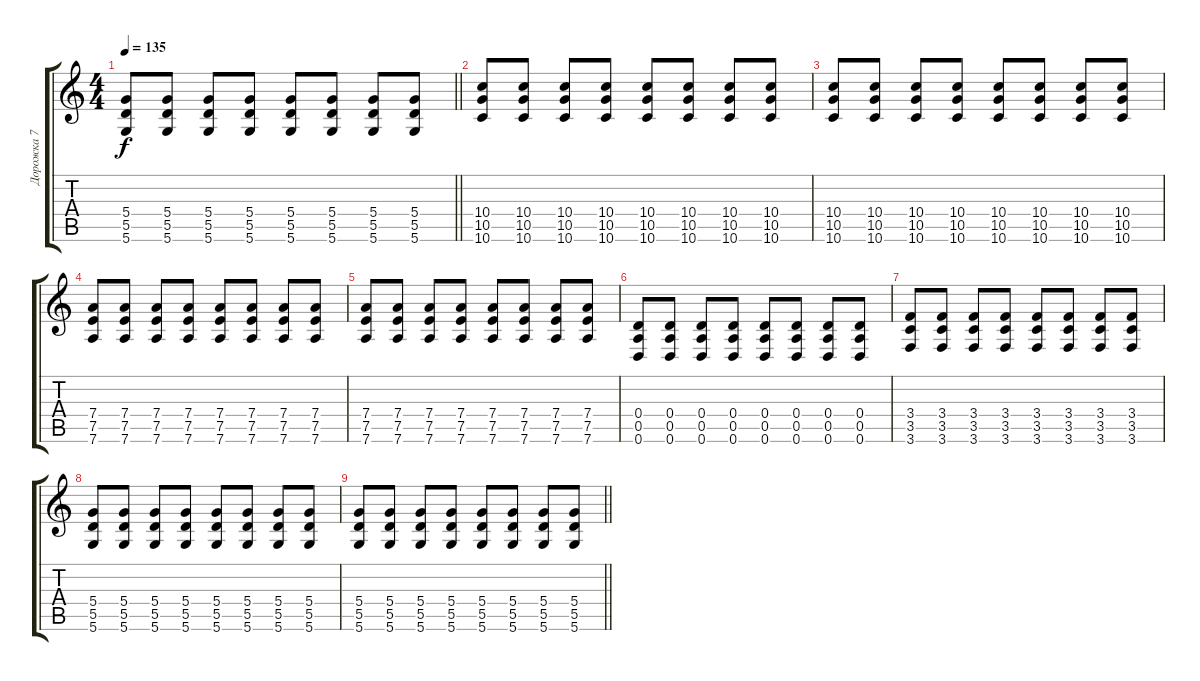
\track ("Дорожка 7" "Дорожка 7") {instrument distortionguitar}
\staff {score tabs}
\tuning (E4 B3 G3 D3 A2 D2) {hide}
\ts (4 4)
\tempo 135
\clef g2
\barLineRight lightlight
\ks c
(5.4 5.5 5.6).8{dy f} (5.4 5.5 5.6).8 (5.4 5.5 5.6).8 (5.4 5.5 5.6).8 (5.4 5.5 5.6).8 (5.4 5.5 5.6).8 (5.4 5.5 5.6).8 (5.4 5.5 5.6).8 |
(10.4 10.5 10.6).8 (10.4 10.5 10.6).8 (10.4 10.5 10.6).8 (10.4 10.5 10.6).8 (10.4 10.5 10.6).8 (10.4 10.5 10.6).8 (10.4 10.5 10.6).8 (10.4 10.5 10.6).8 |
(10.4 10.5 10.6).8 (10.4 10.5 10.6).8 (10.4 10.5 10.6).8 (10.4 10.5 10.6).8 (10.4 10.5 10.6).8 (10.4 10.5 10.6).8 (10.4 10.5 10.6).8 (10.4 10.5 10.6).8 |
(7.4 7.5 7.6).8 (7.4 7.5 7.6).8 (7.4 7.5 7.6).8 (7.4 7.5 7.6).8 (7.4 7.5 7.6).8 (7.4 7.5 7.6).8 (7.4 7.5 7.6).8 (7.4 7.5 7.6).8 |
(7.4 7.5 7.6).8 (7.4 7.5 7.6).8 (7.4 7.5 7.6).8 (7.4 7.5 7.6).8 (7.4 7.5 7.6).8 (7.4 7.5 7.6).8 (7.4 7.5 7.6).8 (7.4 7.5 7.6).8 |
(0.4 0.5 0.6).8{volume 8} (0.4 0.5 0.6).8 (0.4 0.5 0.6).8 (0.4 0.5 0.6).8 (0.4 0.5 0.6).8 (0.4 0.5 0.6).8 (0.4 0.5 0.6).8 (0.4 0.5 0.6).8 |
(3.4 3.5 3.6).8 (3.4 3.5 3.6).8 (3.4 3.5 3.6).8 (3.4 3.5 3.6).8 (3.4 3.5 3.6).8 (3.4 3.5 3.6).8 (3.4 3.5 3.6).8 (3.4 3.5 3.6).8 |
(5.4 5.5 5.6).8 (5.4 5.5 5.6).8 (5.4 5.5 5.6).8 (5.4 5.5 5.6).8 (5.4 5.5 5.6).8 (5.4 5.5 5.6).8 (5.4 5.5 5.6).8 (5.4 5.5 5.6).8 |
\barLineRight lightlight
(5.4 5.5 5.6).8 (5.4 5.5 5.6).8 (5.4 5.5 5.6).8 (5.4 5.5 5.6).8 (5.4 5.5 5.6).8 (5.4 5.5 5.6).8 (5.4 5.5 5.6).8 (5.4 5.5 5.6).8
